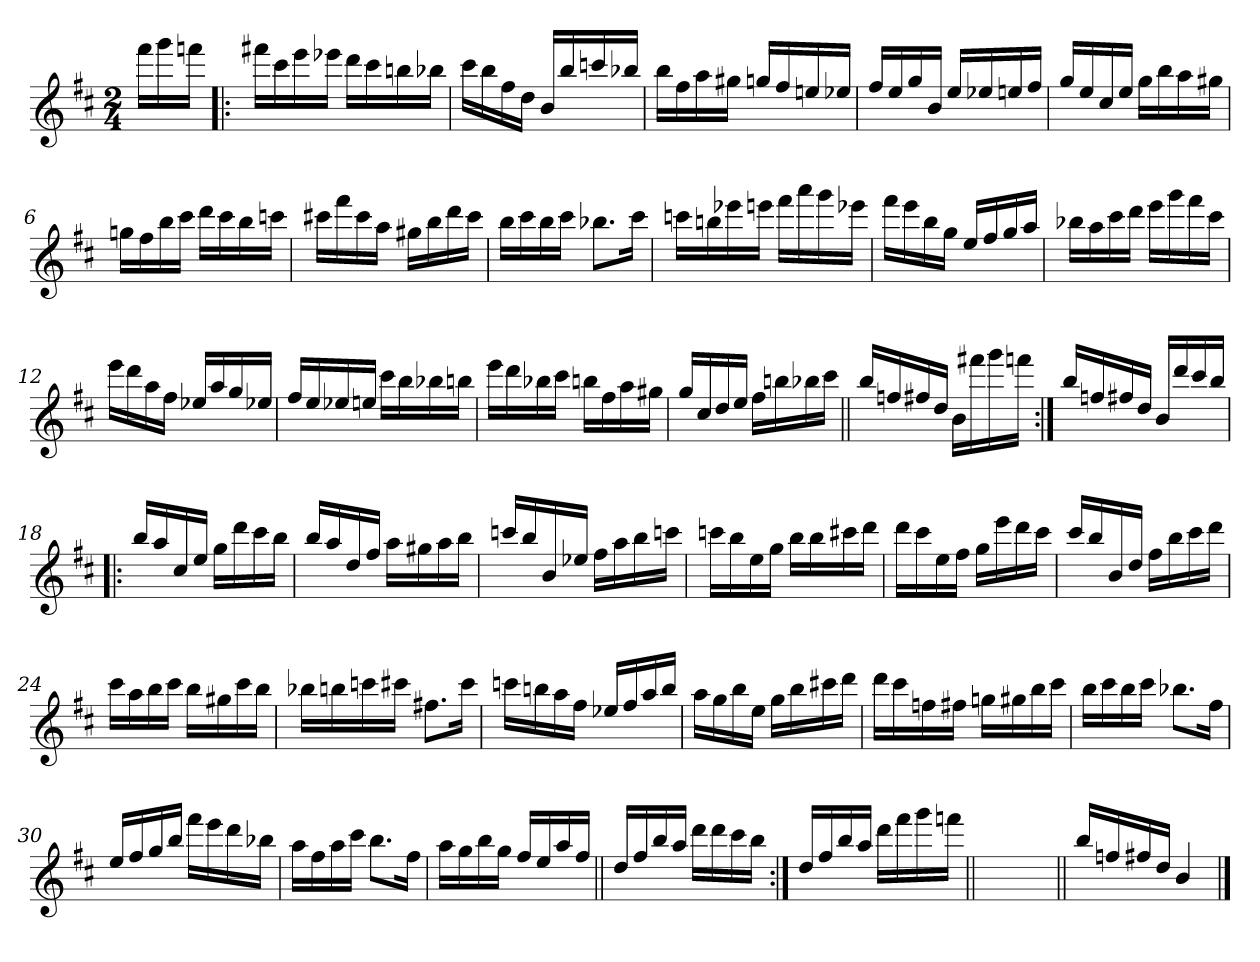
**kern
*part1
*staff1
*clefG2
*k[f#c#]
*D:
*M2/4
=
16fff#\LL
16ggg\
16fffn\JJ
=1!|:
16fff#X\LL
16ccc#\
16eee\
16eee-X\JJ
16ddd\LL
16ccc#\
16bbn\
16bb-X\JJ
=2
16ccc#\LL
16bb\
16ff#\
16dd\JJ
16b/LL
16bb/
16cccn/
16bb-X/JJ
=3
16bb\LL
16ff#\
16aa\
16gg#X\JJ
16ggn/LL
16ff#/
16een/
16ee-X/JJ
=4
16ff#/LL
16ee/
16gg/
16b/JJ
16ee/LL
16ee-X/
16een/
16ff#/JJ
!!LO:LB:g=z
=5
16gg/LL
16ee/
16cc#/
16ee/JJ
16gg\LL
16bb\
16aa\
16gg#X\JJ
=6
16ggn\LL
16ff#\
16bb\
16ccc#\JJ
16ddd\LL
16ccc#\
16bb\
16cccn\JJ
=7
16ccc#X\LL
16fff#\
16ccc#\
16aa\JJ
16gg#X\LL
16bb\
16ddd\
16ccc#\JJ
=8
16bb\LL
16ccc#\
16bb\
16ccc#\JJ
8.bb-X\L
16ccc#\Jk
!!LO:LB:g=z
=9
16cccn\LL
16bbn\
16eee-X\
16eeen\JJ
16fff#\LL
16aaa\
16ggg\
16eee-X\JJ
=10
16fff#\LL
16eee\
16bb\
16gg\JJ
16ee/LL
16ff#/
16gg/
16aa/JJ
=11
16bb-X\LL
16aa\
16ccc#\
16ddd\JJ
16eee\LL
16ggg\
16fff#\
16ccc#\JJ
=12
16eee\LL
16ddd\
16aa\
16ff#\JJ
16ee-X/LL
16aa/
16gg/
16ee-X/JJ
!!LO:LB:g=z
=13
16ff#/LL
16ee/
16ee-X/
16een/JJ
16ccc#\LL
16bb\
16bb-X\
16bbn\JJ
=14
16eee\LL
16ddd\
16bb-X\
16ccc#\JJ
16bbn\LL
16ff#\
16aa\
16gg#X\JJ
=15
16gg/LL
16cc#/
16dd/
16ee/JJ
16ff#\LL
16bbn\
16bb-X\
16ccc#\JJ
=16||
16bb/LL
16ffn/
16ff#X/
16dd/JJ
16b\LL
16fff#X\
16ggg\
16fffn\JJ
!!LO:LB:g=z
=17:|!
16bb/LL
16ffn/
16ff#X/
16dd/JJ
16b/LL
16ddd/
16ccc#/
16bb/JJ
=18!|:
16bb/LL
16aa/
16cc#/
16ee/JJ
16gg\LL
16ddd\
16ccc#\
16bb\JJ
=19
16bb/LL
16aa/
16dd/
16ff#/JJ
16aa\LL
16gg#X\
16aa\
16bb\JJ
=20
16cccn/LL
16bb/
16b/
16ee-X/JJ
16ff#\LL
16aa\
16bb\
16cccn\JJ
!!LO:LB:g=z
=21
16cccn\LL
16bb\
16ee\
16gg\JJ
16bb\LL
16bb\
16ccc#X\
16ddd\JJ
=22
16ddd\LL
16ccc#\
16ee\
16ff#\JJ
16gg\LL
16eee\
16ddd\
16ccc#\JJ
=23
16ccc#/LL
16bb/
16b/
16dd/JJ
16ff#\LL
16bb\
16ccc#\
16ddd\JJ
=24
16ccc#\LL
16aa\
16bb\
16ccc#\JJ
16bb\LL
16gg#X\
16ccc#\
16bb\JJ
!!LO:LB:g=z
=25
16bb-X\LL
16bbn\
16cccn\
16ccc#X\JJ
8.ff#X\L
16ccc#\Jk
=26
16cccn\LL
16bbn\
16aa\
16ff#\JJ
16ee-X/LL
16ff#/
16aa/
16bb/JJ
=27
16aa\LL
16gg\
16bb\
16ee\JJ
16gg\LL
16bb\
16ccc#X\
16ddd\JJ
=28
16ddd\LL
16ccc#\
16ffn\
16ff#X\JJ
16ggn\LL
16gg#X\
16bb\
16ccc#\JJ
!!LO:LB:g=z
=29
16bb\LL
16ccc#\
16bb\
16ccc#\JJ
8.bb-X\L
16ff#\Jk
=30
16ee/LL
16ff#/
16gg/
16bb/JJ
16fff#\LL
16eee\
16ddd\
16bb-X\JJ
=31
16aa\LL
16ff#\
16aa\
16ccc#\JJ
8.bb\L
16ff#\Jk
=32
16aa\LL
16gg\
16bb\
16gg\JJ
16ff#/LL
16ee/
16aa/
16ff#/JJ
!!LO:LB:g=z
=33||
16dd/LL
16ff#/
16bb/
16aa/JJ
16ddd\LL
16ddd\
16ccc#\
16bb\JJ
=34:|!
16dd/LL
16ff#/
16bb/
16aa/JJ
16ddd\LL
16fff#\
16ggg\
16fffn\JJ
=35||
2ryy
=36||
16bb/LL
16ffn/
16ff#X/
16dd/JJ
4b/
==
*-
